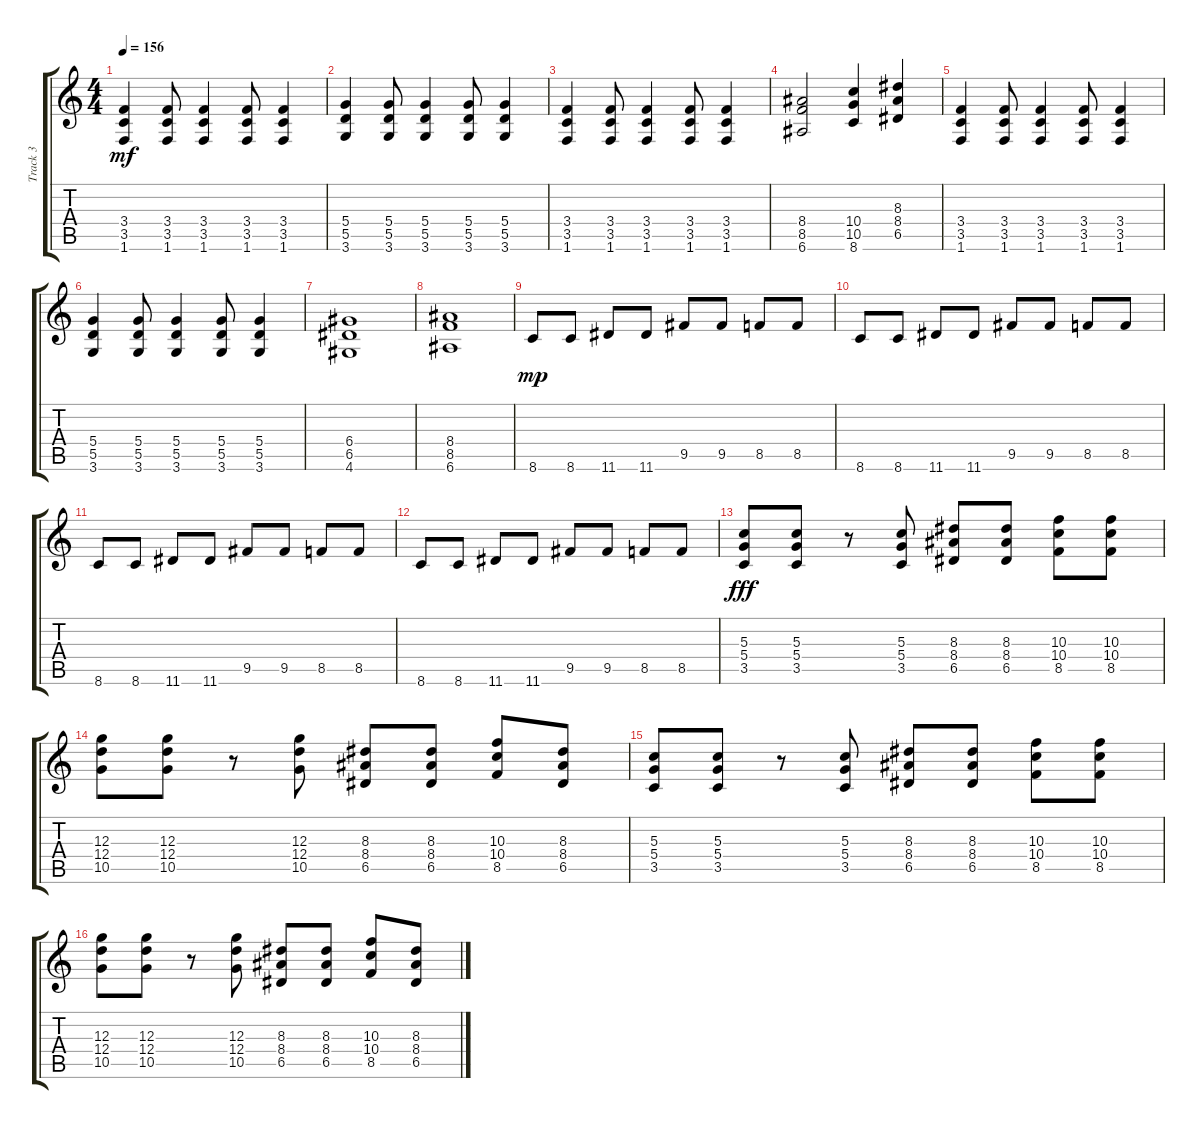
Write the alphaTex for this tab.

\track ("Track 3" "Track 3") {instrument overdrivenguitar}
\staff {score tabs}
\tuning (E4 B3 G3 D3 A2 E2) {hide}
\ts (4 4)
\tempo 156
\clef g2
\ks c
(3.4 3.5 1.6).4{dy mf} (3.4 3.5 1.6).8 (3.4 3.5 1.6).4 (3.4 3.5 1.6).8 (3.4 3.5 1.6).4 |
(5.4 5.5 3.6).4 (5.4 5.5 3.6).8 (5.4 5.5 3.6).4 (5.4 5.5 3.6).8 (5.4 5.5 3.6).4 |
(3.4 3.5 1.6).4 (3.4 3.5 1.6).8 (3.4 3.5 1.6).4 (3.4 3.5 1.6).8 (3.4 3.5 1.6).4 |
(8.4 8.5 6.6).2 (10.4 10.5 8.6).4 (8.3 8.4 6.5).4 |
(3.4 3.5 1.6).4 (3.4 3.5 1.6).8 (3.4 3.5 1.6).4 (3.4 3.5 1.6).8 (3.4 3.5 1.6).4 |
(5.4 5.5 3.6).4 (5.4 5.5 3.6).8 (5.4 5.5 3.6).4 (5.4 5.5 3.6).8 (5.4 5.5 3.6).4 |
(6.4 6.5 4.6).1 |
(8.4 8.5 6.6).1 |
8.6.8{dy mp} 8.6.8 11.6.8 11.6.8 9.5.8 9.5.8 8.5.8 8.5.8 |
8.6.8 8.6.8 11.6.8 11.6.8 9.5.8 9.5.8 8.5.8 8.5.8 |
8.6.8 8.6.8 11.6.8 11.6.8 9.5.8 9.5.8 8.5.8 8.5.8 |
8.6.8 8.6.8 11.6.8 11.6.8 9.5.8 9.5.8 8.5.8 8.5.8 |
(5.3 5.4 3.5).8{dy fff} (5.3 5.4 3.5).8 r.8 (5.3 5.4 3.5).8 (8.3 8.4 6.5).8 (8.3 8.4 6.5).8 (10.3 10.4 8.5).8 (10.3 10.4 8.5).8 |
(12.3 12.4 10.5).8 (12.3 12.4 10.5).8 r.8 (12.3 12.4 10.5).8 (8.3 8.4 6.5).8 (8.3 8.4 6.5).8 (10.3 10.4 8.5).8 (8.3 8.4 6.5).8 |
(5.3 5.4 3.5).8 (5.3 5.4 3.5).8 r.8 (5.3 5.4 3.5).8 (8.3 8.4 6.5).8 (8.3 8.4 6.5).8 (10.3 10.4 8.5).8 (10.3 10.4 8.5).8 |
(12.3 12.4 10.5).8 (12.3 12.4 10.5).8 r.8 (12.3 12.4 10.5).8 (8.3 8.4 6.5).8 (8.3 8.4 6.5).8 (10.3 10.4 8.5).8 (8.3 8.4 6.5).8
